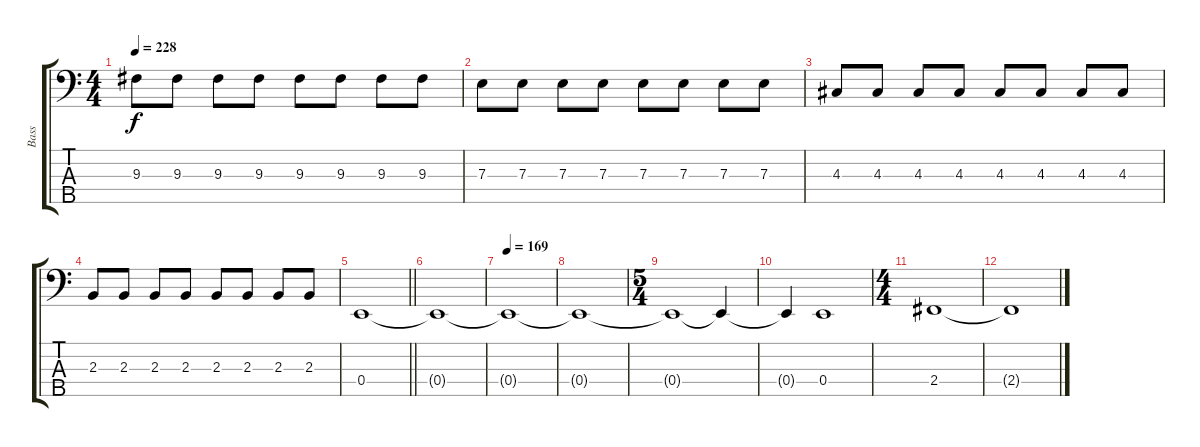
\track ("Bass" "Bass") {instrument electricbassfinger}
\staff {score tabs}
\tuning (G2 D2 A1 E1 B0) {hide}
\ts (4 4)
\tempo 228
\clef f4
\ks c
9.3.8{dy f} 9.3.8 9.3.8 9.3.8 9.3.8 9.3.8 9.3.8 9.3.8 |
7.3.8 7.3.8 7.3.8 7.3.8 7.3.8 7.3.8 7.3.8 7.3.8 |
4.3.8 4.3.8 4.3.8 4.3.8 4.3.8 4.3.8 4.3.8 4.3.8 |
2.3.8 2.3.8 2.3.8 2.3.8 2.3.8 2.3.8 2.3.8 2.3.8 |
\barLineRight lightlight
0.4.1 |
0.4{t}.1 |
\tempo 169
0.4{t}.1 |
0.4{t}.1 |
\ts (5 4)
0.4{t}.1 0.4{t}.4 |
0.4{t}.4 0.4.1 |
\ts (4 4)
2.4.1 |
2.4{t}.1
